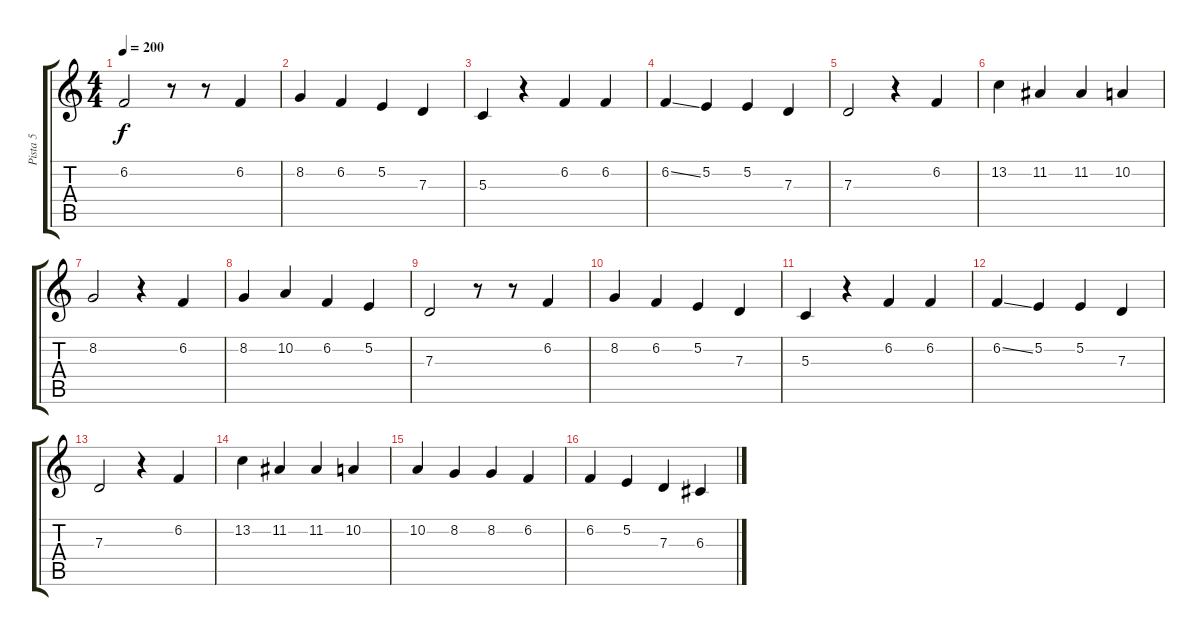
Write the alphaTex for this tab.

\track ("Pista 5" "Pista 5") {instrument lead2sawtooth}
\staff {score tabs}
\tuning (E4 B3 G3 D3 A2 E2) {hide}
\ts (4 4)
\tempo 200
\clef g2
\ks c
6.2.2{dy f} r.8 r.8 6.2.4 |
8.2.4 6.2.4 5.2.4 7.3.4 |
5.3.4 r.4 6.2.4 6.2.4 |
6.2{ss}.4 5.2.4 5.2.4 7.3.4 |
7.3.2 r.4 6.2.4 |
13.2.4 11.2.4 11.2.4 10.2.4 |
8.2.2 r.4 6.2.4 |
8.2.4 10.2.4 6.2.4 5.2.4 |
7.3.2 r.8 r.8 6.2.4 |
8.2.4 6.2.4 5.2.4 7.3.4 |
5.3.4 r.4 6.2.4 6.2.4 |
6.2{ss}.4 5.2.4 5.2.4 7.3.4 |
7.3.2 r.4 6.2.4 |
13.2.4 11.2.4 11.2.4 10.2.4 |
10.2.4 8.2.4 8.2.4 6.2.4 |
6.2.4 5.2.4 7.3.4 6.3.4
